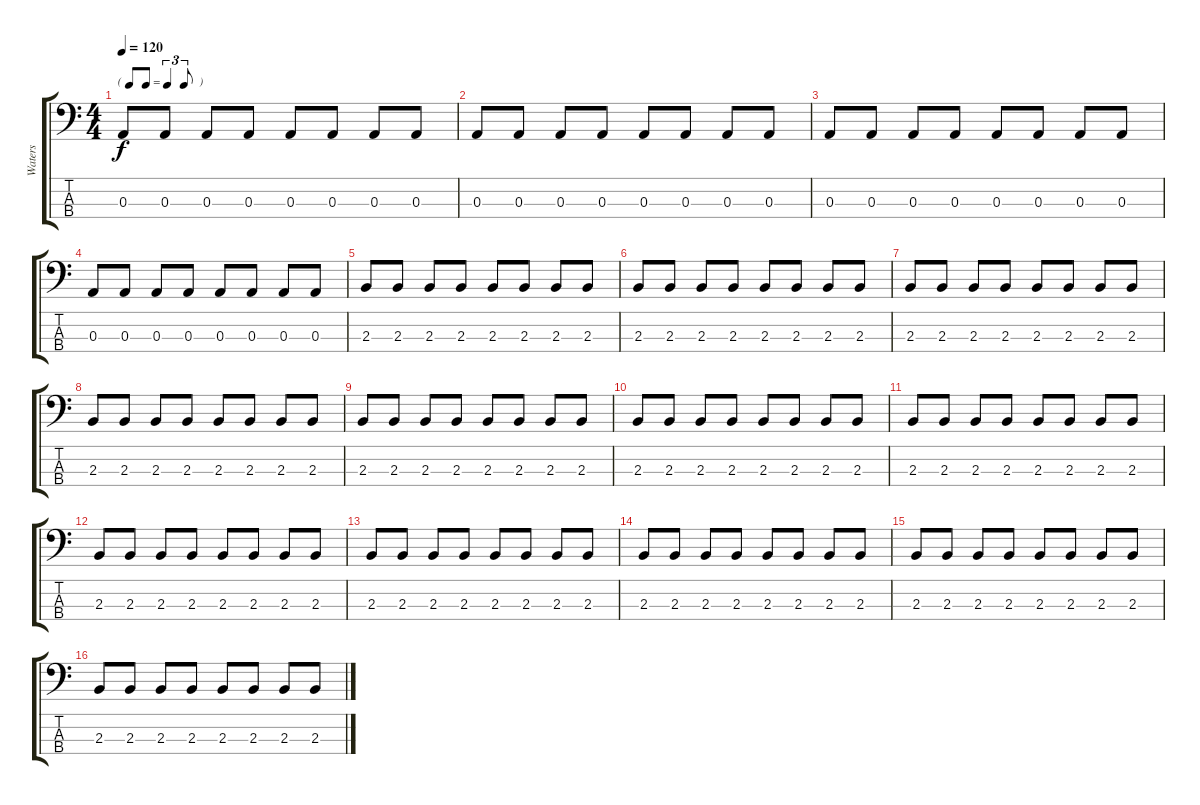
\track ("Waters" "Waters") {instrument electricbasspick}
\staff {score tabs}
\tuning (G2 D2 A1 E1) {hide}
\ts (4 4)
\tf triplet8th
\tempo 120
\clef f4
\ks c
0.3.8{dy f} 0.3.8 0.3.8 0.3.8 0.3.8 0.3.8 0.3.8 0.3.8 |
0.3.8 0.3.8 0.3.8 0.3.8 0.3.8 0.3.8 0.3.8 0.3.8 |
0.3.8 0.3.8 0.3.8 0.3.8 0.3.8 0.3.8 0.3.8 0.3.8 |
0.3.8 0.3.8 0.3.8 0.3.8 0.3.8 0.3.8 0.3.8 0.3.8 |
2.3.8 2.3.8 2.3.8 2.3.8 2.3.8 2.3.8 2.3.8 2.3.8 |
2.3.8 2.3.8 2.3.8 2.3.8 2.3.8 2.3.8 2.3.8 2.3.8 |
2.3.8 2.3.8 2.3.8 2.3.8 2.3.8 2.3.8 2.3.8 2.3.8 |
2.3.8 2.3.8 2.3.8 2.3.8 2.3.8 2.3.8 2.3.8 2.3.8 |
2.3.8 2.3.8 2.3.8 2.3.8 2.3.8 2.3.8 2.3.8 2.3.8 |
2.3.8 2.3.8 2.3.8 2.3.8 2.3.8 2.3.8 2.3.8 2.3.8 |
2.3.8 2.3.8 2.3.8 2.3.8 2.3.8 2.3.8 2.3.8 2.3.8 |
2.3.8 2.3.8 2.3.8 2.3.8 2.3.8 2.3.8 2.3.8 2.3.8 |
2.3.8 2.3.8 2.3.8 2.3.8 2.3.8 2.3.8 2.3.8 2.3.8 |
2.3.8 2.3.8 2.3.8 2.3.8 2.3.8 2.3.8 2.3.8 2.3.8 |
2.3.8 2.3.8 2.3.8 2.3.8 2.3.8 2.3.8 2.3.8 2.3.8 |
2.3.8 2.3.8 2.3.8 2.3.8 2.3.8 2.3.8 2.3.8 2.3.8
